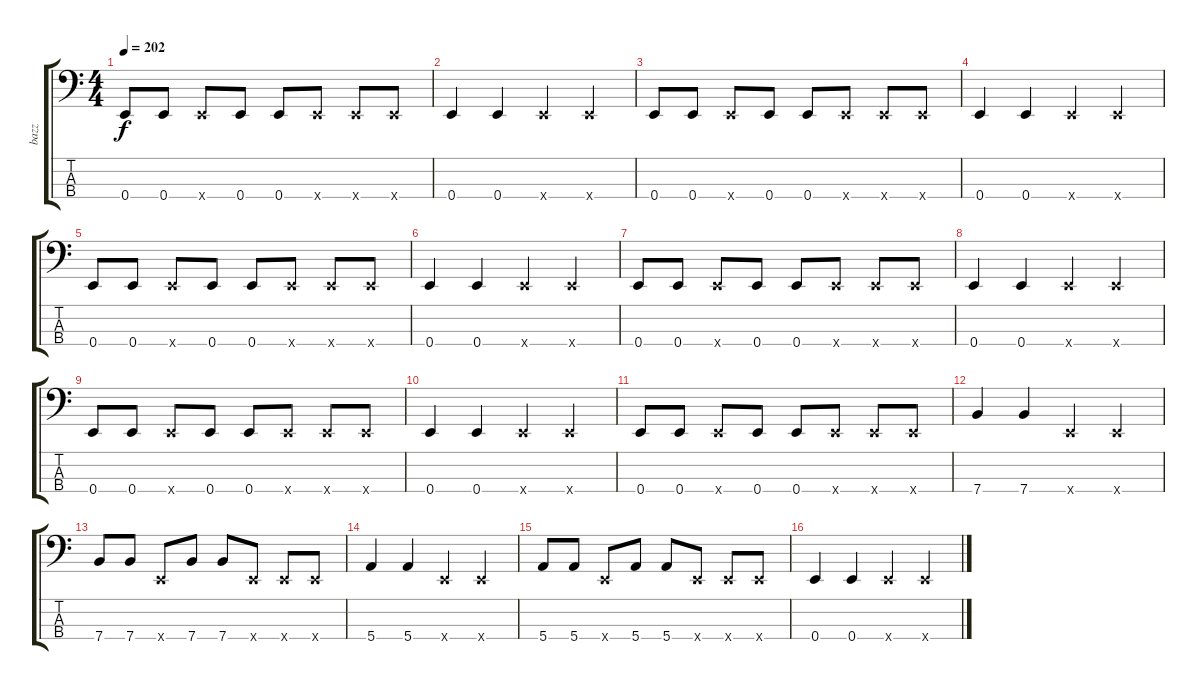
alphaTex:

\track ("bazz" "bazz") {instrument electricbassfinger}
\staff {score tabs}
\tuning (G2 D2 A1 E1) {hide}
\ts (4 4)
\tempo 202
\clef f4
\ks c
0.4.8{dy f} 0.4.8 0.4{x}.8 0.4.8 0.4.8 0.4{x}.8 0.4{x}.8 0.4{x}.8 |
0.4.4 0.4.4 0.4{x}.4 0.4{x}.4 |
0.4.8 0.4.8 0.4{x}.8 0.4.8 0.4.8 0.4{x}.8 0.4{x}.8 0.4{x}.8 |
0.4.4 0.4.4 0.4{x}.4 0.4{x}.4 |
0.4.8 0.4.8 0.4{x}.8 0.4.8 0.4.8 0.4{x}.8 0.4{x}.8 0.4{x}.8 |
0.4.4 0.4.4 0.4{x}.4 0.4{x}.4 |
0.4.8 0.4.8 0.4{x}.8 0.4.8 0.4.8 0.4{x}.8 0.4{x}.8 0.4{x}.8 |
0.4.4 0.4.4 0.4{x}.4 0.4{x}.4 |
0.4.8 0.4.8 0.4{x}.8 0.4.8 0.4.8 0.4{x}.8 0.4{x}.8 0.4{x}.8 |
0.4.4 0.4.4 0.4{x}.4 0.4{x}.4 |
0.4.8 0.4.8 0.4{x}.8 0.4.8 0.4.8 0.4{x}.8 0.4{x}.8 0.4{x}.8 |
7.4.4 7.4.4 0.4{x}.4 0.4{x}.4 |
7.4.8 7.4.8 0.4{x}.8 7.4.8 7.4.8 0.4{x}.8 0.4{x}.8 0.4{x}.8 |
5.4.4 5.4.4 0.4{x}.4 0.4{x}.4 |
5.4.8 5.4.8 0.4{x}.8 5.4.8 5.4.8 0.4{x}.8 0.4{x}.8 0.4{x}.8 |
0.4.4 0.4.4 0.4{x}.4 0.4{x}.4
